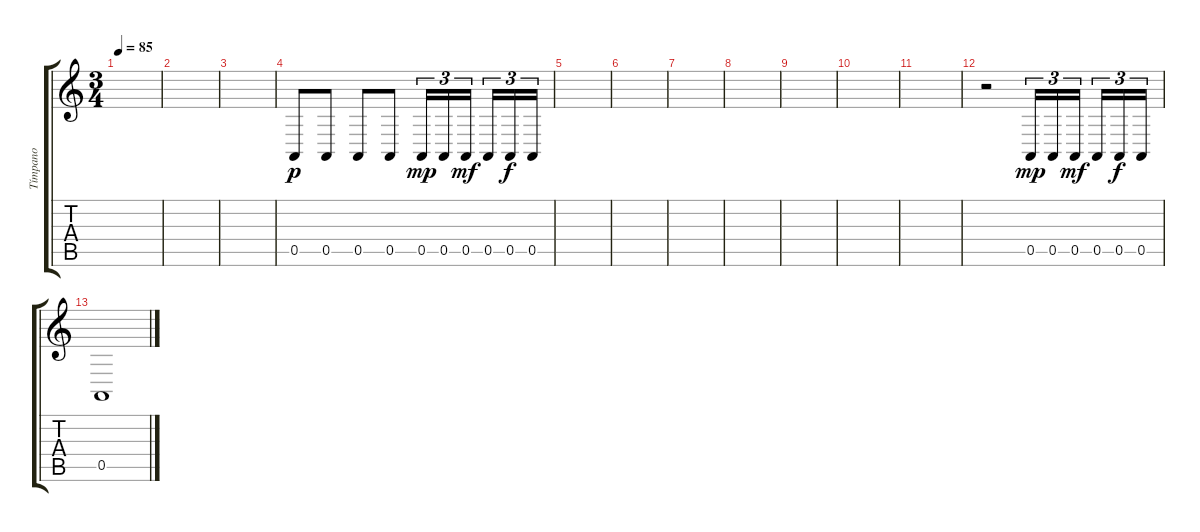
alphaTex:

\track ("Tímpano" "Tímpano") {instrument timpani}
\staff {score tabs}
\tuning (E4 B3 G3 D3 A2 E2) {hide}
\ts (3 4)
\tempo 85
\clef g2
\ks c
|
|
|
0.5.8{dy p} 0.5.8 0.5.8 0.5.8 0.5.16{tu (3 2) dy mp} 0.5.16{tu (3 2)} 0.5.16{tu (3 2) dy mf} 0.5.16{tu (3 2)} 0.5.16{tu (3 2) dy f} 0.5.16{tu (3 2)} |
|
|
|
|
|
|
|
r.2 0.5.16{tu (3 2) dy mp} 0.5.16{tu (3 2)} 0.5.16{tu (3 2) dy mf} 0.5.16{tu (3 2)} 0.5.16{tu (3 2) dy f} 0.5.16{tu (3 2)} |
0.5.1
